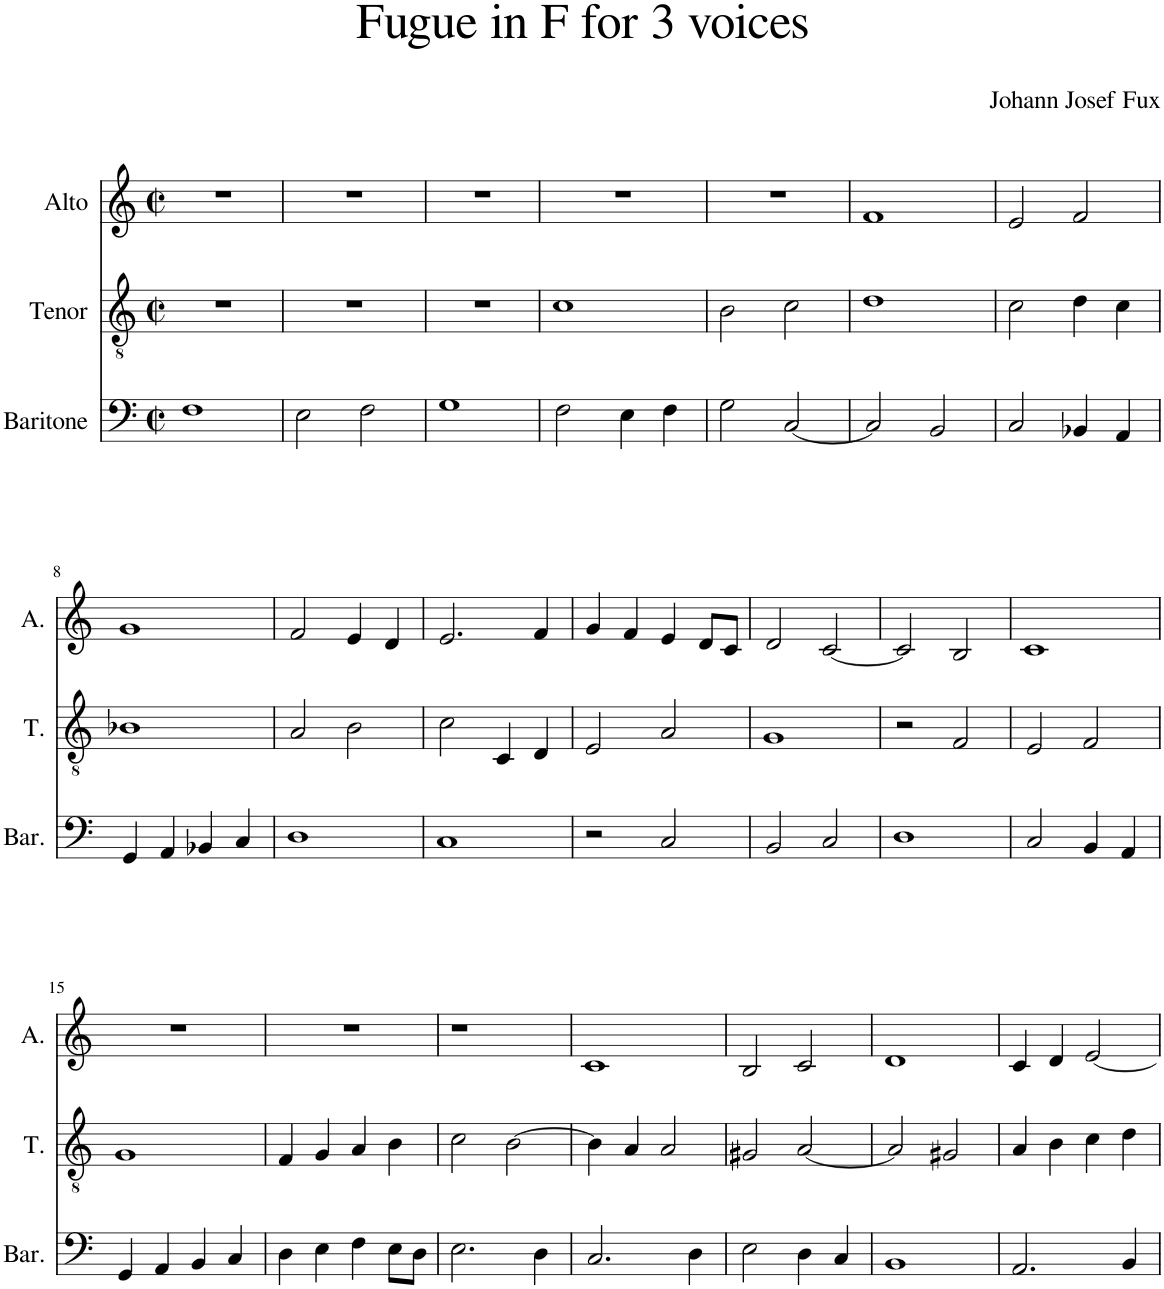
**kern	**kern	**kern
*part3	*part2	*part1
*staff3	*staff2	*staff1
*I"Baritone	*I"Tenor	*I"Alto
*I'Bar.	*I'T.	*I'A.
*clefF4	*clefGv2	*clefG2
*k[]	*k[]	*k[]
*M2/2	*M2/2	*M2/2
*met(c|)	*met(c|)	*met(c|)
=1	=1	=1
1F	1r	1r
=2	=2	=2
2E\	1r	1r
2F\	.	.
=3	=3	=3
1G	1r	1r
=4	=4	=4
2F\	1c	1r
4E\	.	.
4F\	.	.
=5	=5	=5
2G\	2B\	1r
[2C/	2c\	.
=6	=6	=6
2C/]	1d	1f
2BB/	.	.
=7	=7	=7
2C/	2c\	2e/
4BB-X/	4d\	2f/
4AA/	4c\	.
!!LO:LB:g=z
=8	=8	=8
4GG/	1B-X	1g
4AA/	.	.
4BB-X/	.	.
4C/	.	.
=9	=9	=9
1D	2A/	2f/
.	2B\	4e/
.	.	4d/
=10	=10	=10
1C	2c\	2.e/
.	4C/	.
.	4D/	4f/
=11	=11	=11
2r	2E/	4g/
.	.	4f/
2C/	2A/	4e/
.	.	8d/L
.	.	8c/J
=12	=12	=12
2BB/	1G	2d/
2C/	.	[2c/
=13	=13	=13
1D	2r	2c/]
.	2F/	2B/
=14	=14	=14
2C/	2E/	1c
4BB/	2F/	.
4AA/	.	.
!!LO:LB:g=z
=15	=15	=15
4GG/	1G	1r
4AA/	.	.
4BB/	.	.
4C/	.	.
=16	=16	=16
4D\	4F/	1r
4E\	4G/	.
4F\	4A/	.
8E\L	4B\	.
8D\J	.	.
=17	=17	=17
2.E\	2c\	1r
.	[2B\	.
4D\	.	.
=18	=18	=18
2.C/	4B\]	1c
.	4A/	.
.	2A/	.
4D\	.	.
=19	=19	=19
2E\	2G#X/	2B/
4D\	[2A/	2c/
4C/	.	.
=20	=20	=20
1BB	2A/]	1d
.	2G#X/	.
=21	=21	=21
2.AA/	4A/	4c/
.	4B\	4d/
.	4c\	[2e/
4BB/	4d\	.
=	=	=
*-	*-	*-
